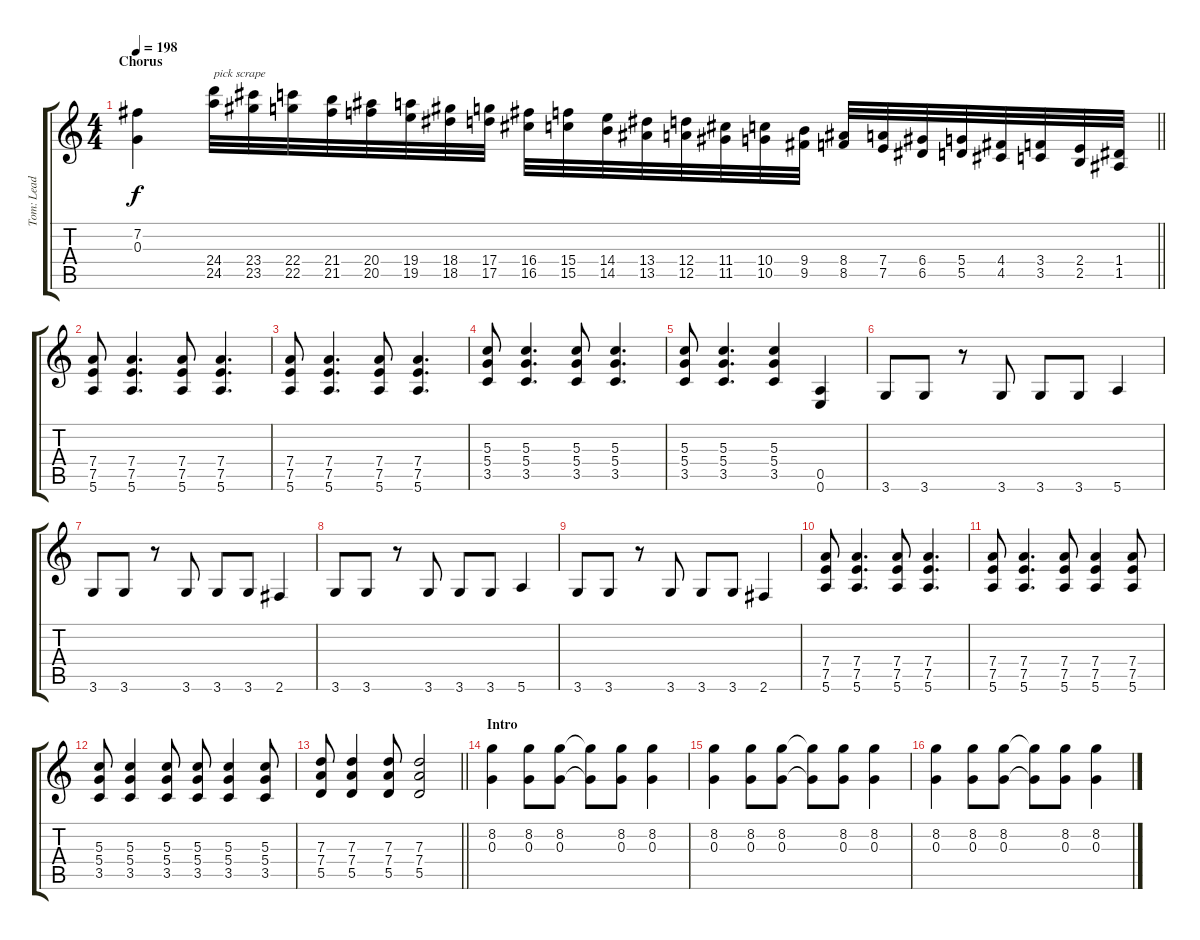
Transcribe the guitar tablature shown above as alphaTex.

\track ("Tom: Lead Guitar" "Tom: Lead ") {instrument overdrivenguitar}
\staff {score tabs}
\tuning (E4 B3 G3 D3 A2 E2) {hide}
\ts (4 4)
\section ("" "Chorus")
\tempo 198
\clef g2
\barLineRight lightlight
\ks c
(7.2 0.3).4{dy f} (24.4 24.5).32{txt "pick scrape"} (23.4 23.5).32 (22.4 22.5).32 (21.4 21.5).32 (20.4 20.5).32 (19.4 19.5).32 (18.4 18.5).32 (17.4 17.5).32 (16.4 16.5).32 (15.4 15.5).32 (14.4 14.5).32 (13.4 13.5).32 (12.4 12.5).32 (11.4 11.5).32 (10.4 10.5).32 (9.4 9.5).32 (8.4 8.5).32 (7.4 7.5).32 (6.4 6.5).32 (5.4 5.5).32 (4.4 4.5).32 (3.4 3.5).32 (2.4 2.5).32 (1.4 1.5).32 |
\section ("" "")
(7.4 7.5 5.6).8 (7.4 7.5 5.6).4{d} (7.4 7.5 5.6).8 (7.4 7.5 5.6).4{d} |
(7.4 7.5 5.6).8 (7.4 7.5 5.6).4{d} (7.4 7.5 5.6).8 (7.4 7.5 5.6).4{d} |
(5.3 5.4 3.5).8 (5.3 5.4 3.5).4{d} (5.3 5.4 3.5).8 (5.3 5.4 3.5).4{d} |
(5.3 5.4 3.5).8 (5.3 5.4 3.5).4{d} (5.3 5.4 3.5).4 (0.5 0.6).4 |
3.6.8{instrument electricguitarmuted} 3.6.8 r.8 3.6.8 3.6.8 3.6.8 5.6.4{instrument overdrivenguitar} |
3.6.8{instrument electricguitarmuted} 3.6.8 r.8 3.6.8 3.6.8 3.6.8 2.6.4{instrument overdrivenguitar} |
3.6.8{instrument electricguitarmuted} 3.6.8 r.8 3.6.8 3.6.8 3.6.8 5.6.4{instrument overdrivenguitar} |
3.6.8{instrument electricguitarmuted} 3.6.8 r.8 3.6.8 3.6.8 3.6.8 2.6.4{instrument overdrivenguitar} |
(7.4 7.5 5.6).8 (7.4 7.5 5.6).4{d} (7.4 7.5 5.6).8 (7.4 7.5 5.6).4{d} |
(7.4 7.5 5.6).8 (7.4 7.5 5.6).4{d} (7.4 7.5 5.6).8 (7.4 7.5 5.6).4 (7.4 7.5 5.6).8 |
(5.3 5.4 3.5).8 (5.3 5.4 3.5).4 (5.3 5.4 3.5).8 (5.3 5.4 3.5).8 (5.3 5.4 3.5).4 (5.3 5.4 3.5).8 |
\barLineRight lightlight
(7.3 7.4 5.5).8 (7.3 7.4 5.5).4 (7.3 7.4 5.5).8 (7.3 7.4 5.5).2 |
\section ("" "Intro")
(8.2 0.3).4 (8.2 0.3).8 (8.2 0.3).8 (8.2{t} 0.3{t}).8 (8.2 0.3).8 (8.2 0.3).4 |
(8.2 0.3).4 (8.2 0.3).8 (8.2 0.3).8 (8.2{t} 0.3{t}).8 (8.2 0.3).8 (8.2 0.3).4 |
(8.2 0.3).4 (8.2 0.3).8 (8.2 0.3).8 (8.2{t} 0.3{t}).8 (8.2 0.3).8 (8.2 0.3).4
